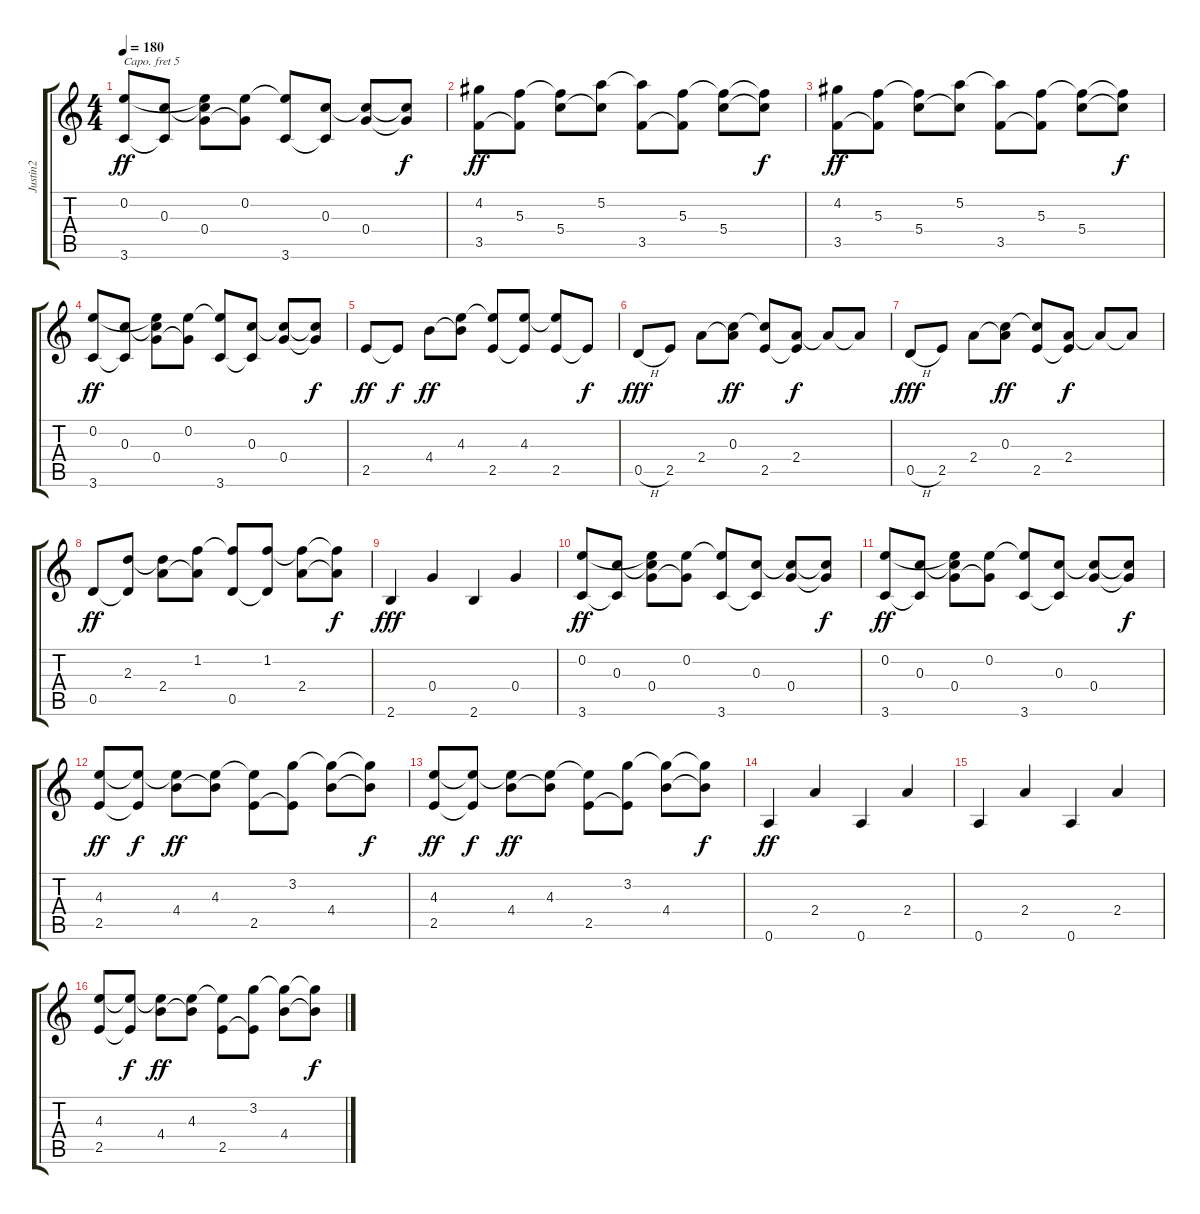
\track ("Justin2" "Justin2") {instrument acousticguitarnylon}
\staff {score tabs}
\capo 5
\tuning (E4 B3 G3 D3 A2 E2) {hide}
\ts (4 4)
\tempo 180
\clef g2
\ks c
(0.2 3.6).8{dy ff} (0.3 3.6{t}).8 (0.2{t} 0.3{t} 0.4).8 (0.2 0.4{t}).8 (0.2{t} 3.6).8 (0.3 3.6{t}).8 (0.3{t} 0.4).8 (0.3{t} 0.4{t}).8{dy f} |
(4.2 3.5).8{dy ff} (5.3 3.5{t}).8 (5.3{t} 5.4).8 (5.2 5.4{t}).8 (5.2{t} 3.5).8 (5.3 3.5{t}).8 (5.3{t} 5.4).8 (5.3{t} 5.4{t}).8{dy f} |
(4.2 3.5).8{dy ff} (5.3 3.5{t}).8 (5.3{t} 5.4).8 (5.2 5.4{t}).8 (5.2{t} 3.5).8 (5.3 3.5{t}).8 (5.3{t} 5.4).8 (5.3{t} 5.4{t}).8{dy f} |
(0.2 3.6).8{dy ff} (0.3 3.6{t}).8 (0.2{t} 0.3{t} 0.4).8 (0.2 0.4{t}).8 (0.2{t} 3.6).8 (0.3 3.6{t}).8 (0.3{t} 0.4).8 (0.3{t} 0.4{t}).8{dy f} |
2.5.8{dy ff} 2.5{t}.8{dy f} 4.4.8{dy ff} (4.3 4.4{t}).8 (4.3{t} 2.5).8 (4.3 2.5{t}).8 (4.3{t} 2.5).8 2.5{t}.8{dy f} |
0.5{h}.8{dy fff} 2.5.8 2.4.8 (0.3 2.4{t}).8{dy ff} (0.3{t} 2.5).8 (2.4 2.5{t}).8{dy f} 2.4{t}.8 2.4{t}.8 |
0.5{h}.8{dy fff} 2.5.8 2.4.8 (0.3 2.4{t}).8{dy ff} (0.3{t} 2.5).8 (2.4 2.5{t}).8{dy f} 2.4{t}.8 2.4{t}.8 |
0.5.8{dy ff} (2.3 0.5{t}).8 (2.3{t} 2.4).8 (1.2 2.4{t}).8 (1.2{t} 0.5).8 (1.2 0.5{t}).8 (1.2{t} 2.4).8 (1.2{t} 2.4{t}).8{dy f} |
2.6.4{dy fff} 0.4.4 2.6.4 0.4.4 |
(0.2 3.6).8{dy ff} (0.3 3.6{t}).8 (0.2{t} 0.3{t} 0.4).8 (0.2 0.4{t}).8 (0.2{t} 3.6).8 (0.3 3.6{t}).8 (0.3{t} 0.4).8 (0.3{t} 0.4{t}).8{dy f} |
(0.2 3.6).8{dy ff} (0.3 3.6{t}).8 (0.2{t} 0.3{t} 0.4).8 (0.2 0.4{t}).8 (0.2{t} 3.6).8 (0.3 3.6{t}).8 (0.3{t} 0.4).8 (0.3{t} 0.4{t}).8{dy f} |
(4.3 2.5).8{dy ff} (4.3{t} 2.5{t}).8{dy f} (4.3{t} 4.4).8{dy ff} (4.3 4.4{t}).8 (4.3{t} 2.5).8 (3.2 2.5{t}).8 (3.2{t} 4.4).8 (3.2{t} 4.4{t}).8{dy f} |
(4.3 2.5).8{dy ff} (4.3{t} 2.5{t}).8{dy f} (4.3{t} 4.4).8{dy ff} (4.3 4.4{t}).8 (4.3{t} 2.5).8 (3.2 2.5{t}).8 (3.2{t} 4.4).8 (3.2{t} 4.4{t}).8{dy f} |
0.6.4{dy ff} 2.4.4 0.6.4 2.4.4 |
0.6.4 2.4.4 0.6.4 2.4.4 |
(4.3 2.5).8 (4.3{t} 2.5{t}).8{dy f} (4.3{t} 4.4).8{dy ff} (4.3 4.4{t}).8 (4.3{t} 2.5).8 (3.2 2.5{t}).8 (3.2{t} 4.4).8 (3.2{t} 4.4{t}).8{dy f}
